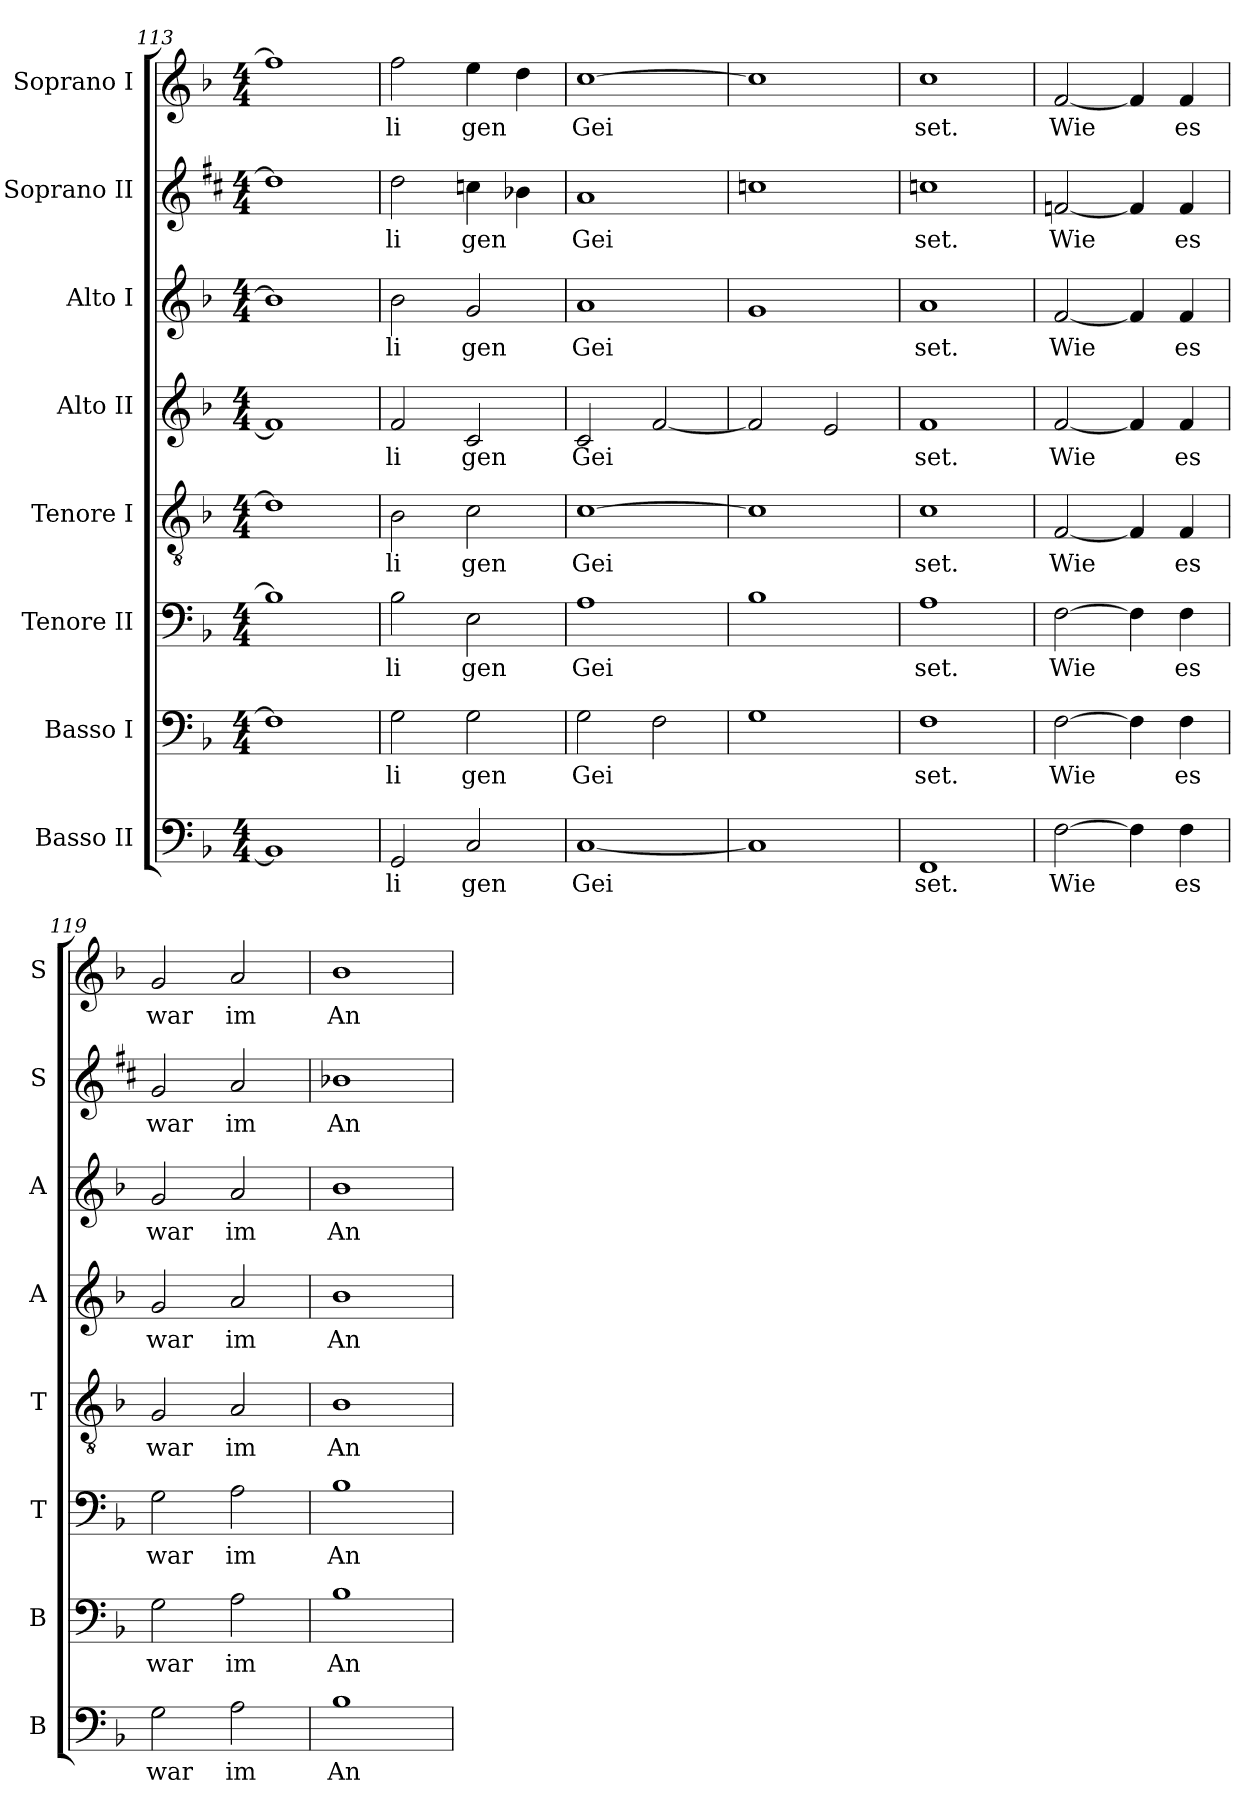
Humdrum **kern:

**kern	**text	**kern	**text	**kern	**text	**kern	**text	**kern	**text	**kern	**text	**kern	**text	**kern	**text
*part8	*part8	*part7	*part7	*part6	*part6	*part5	*part5	*part4	*part4	*part3	*part3	*part2	*part2	*part1	*part1
*staff8	*staff8	*staff7	*staff7	*staff6	*staff6	*staff5	*staff5	*staff4	*staff4	*staff3	*staff3	*staff2	*staff2	*staff1	*staff1
*I"Basso II	*	*I"Basso I	*	*I"Tenore II	*	*I"Tenore I	*	*I"Alto II	*	*I"Alto I	*	*I"Soprano II	*	*I"Soprano I	*
*I'B	*	*I'B	*	*I'T	*	*I'T	*	*I'A	*	*I'A	*	*I'S	*	*I'S	*
*clefF4	*	*clefF4	*	*clefF4	*	*clefGv2	*	*clefG2	*	*clefG2	*	*clefG2	*	*clefG2	*
*k[b-]	*	*k[b-]	*	*k[b-]	*	*k[b-]	*	*k[b-]	*	*k[b-]	*	*k[f#c#]	*	*k[b-]	*
*F:	*	*F:	*	*F:	*	*F:	*	*F:	*	*F:	*	*D:	*	*F:	*
*M4/4	*	*M4/4	*	*M4/4	*	*M4/4	*	*M4/4	*	*M4/4	*	*M4/4	*	*M4/4	*
=113	=113	=113	=113	=113	=113	=113	=113	=113	=113	=113	=113	=113	=113	=113	=113
1BB-]	.	1F]	.	1B-]	.	1d]	.	1f]	.	1b-]	.	1dd]	.	1ff]	.
=114	=114	=114	=114	=114	=114	=114	=114	=114	=114	=114	=114	=114	=114	=114	=114
2GG/	li	2G\	li	2B-\	li	2B-\	li	2f/	li	2b-\	li	2dd\	li	2ff\	li
2C/	gen	2G\	gen	2E\	gen	2c\	gen	2c/	gen	2g/	gen	4ccn\	gen	4ee\	gen
.	.	.	.	.	.	.	.	.	.	.	.	4b-X\	.	4dd\	.
=115	=115	=115	=115	=115	=115	=115	=115	=115	=115	=115	=115	=115	=115	=115	=115
[1C	Gei	2G\	Gei	1A	Gei	[1c	Gei	2c/	Gei	1a	Gei	1a	Gei	[1cc	Gei
.	.	2F\	.	.	.	.	.	[2f/	.	.	.	.	.	.	.
=116	=116	=116	=116	=116	=116	=116	=116	=116	=116	=116	=116	=116	=116	=116	=116
1C]	.	1G	.	1B-	.	1c]	.	2f/]	.	1g	.	1ccn	.	1cc]	.
.	.	.	.	.	.	.	.	2e/	.	.	.	.	.	.	.
=117	=117	=117	=117	=117	=117	=117	=117	=117	=117	=117	=117	=117	=117	=117	=117
1FF	set.	1F	set.	1A	set.	1c	set.	1f	set.	1a	set.	1ccn	set.	1cc	set.
=118	=118	=118	=118	=118	=118	=118	=118	=118	=118	=118	=118	=118	=118	=118	=118
[2F\	Wie	[2F\	Wie	[2F\	Wie	[2F/	Wie	[2f/	Wie	[2f/	Wie	[2fn/	Wie	[2f/	Wie
4F\]	.	4F\]	.	4F\]	.	4F/]	.	4f/]	.	4f/]	.	4f/]	.	4f/]	.
4F\	es	4F\	es	4F\	es	4F/	es	4f/	es	4f/	es	4f/	es	4f/	es
=119	=119	=119	=119	=119	=119	=119	=119	=119	=119	=119	=119	=119	=119	=119	=119
2G\	war	2G\	war	2G\	war	2G/	war	2g/	war	2g/	war	2g/	war	2g/	war
2A\	im	2A\	im	2A\	im	2A/	im	2a/	im	2a/	im	2a/	im	2a/	im
=120	=120	=120	=120	=120	=120	=120	=120	=120	=120	=120	=120	=120	=120	=120	=120
1B-	An	1B-	An	1B-	An	1B-	An	1b-	An	1b-	An	1b-X	An	1b-	An
=	=	=	=	=	=	=	=	=	=	=	=	=	=	=	=
*-	*-	*-	*-	*-	*-	*-	*-	*-	*-	*-	*-	*-	*-	*-	*-
